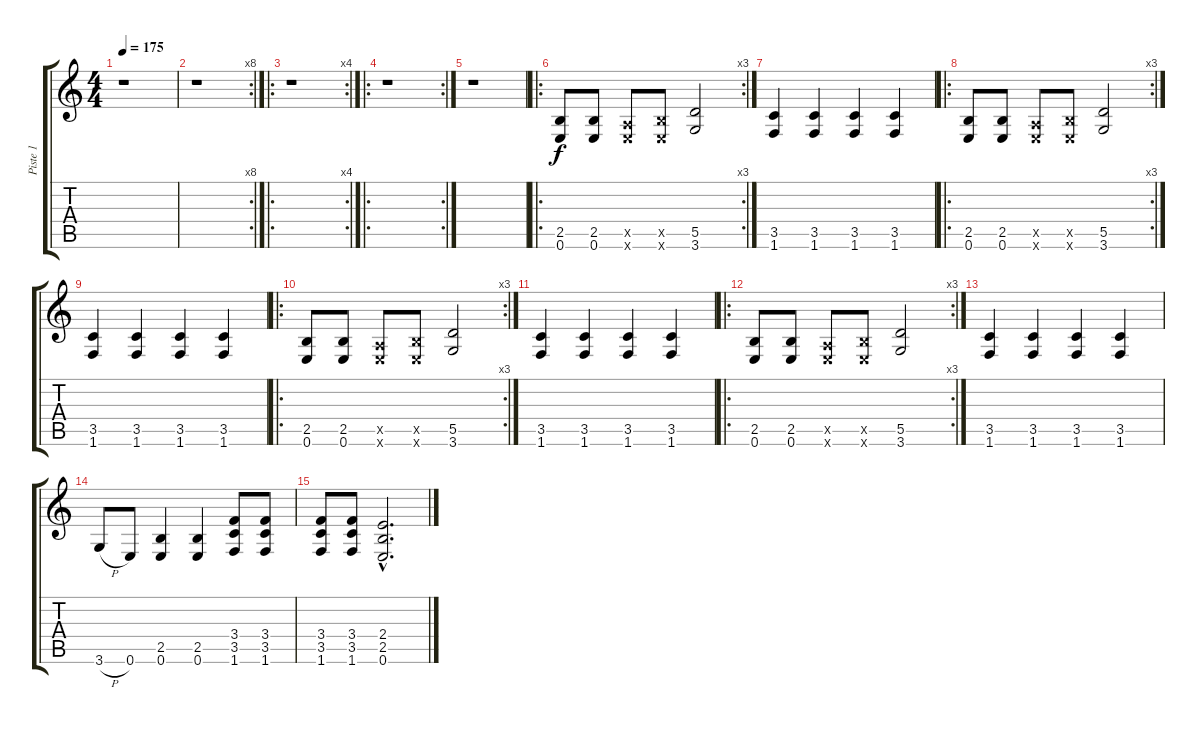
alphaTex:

\track ("Piste 1" "Piste 1") {instrument distortionguitar}
\staff {score tabs}
\tuning (E4 B3 G3 D3 A2 E2) {hide}
\ts (4 4)
\tempo 175
\clef g2
\ks c
r.1{dy f} |
\rc 8
r.1 |
\ro
\rc 4
r.1 |
\ro
\rc 2
r.1 |
r.1 |
\ro
\rc 3
(2.5 0.6).8 (2.5 0.6).8 (0.5{x} 0.6{x}).8 (2.5{x} 0.6{x}).8 (5.5 3.6).2 |
(3.5 1.6).4 (3.5 1.6).4 (3.5 1.6).4 (3.5 1.6).4 |
\ro
\rc 3
(2.5 0.6).8 (2.5 0.6).8 (0.5{x} 0.6{x}).8 (2.5{x} 0.6{x}).8 (5.5 3.6).2 |
(3.5 1.6).4 (3.5 1.6).4 (3.5 1.6).4 (3.5 1.6).4 |
\ro
\rc 3
(2.5 0.6).8 (2.5 0.6).8 (0.5{x} 0.6{x}).8 (2.5{x} 0.6{x}).8 (5.5 3.6).2 |
(3.5 1.6).4 (3.5 1.6).4 (3.5 1.6).4 (3.5 1.6).4 |
\ro
\rc 3
(2.5 0.6).8 (2.5 0.6).8 (0.5{x} 0.6{x}).8 (2.5{x} 0.6{x}).8 (5.5 3.6).2 |
(3.5 1.6).4 (3.5 1.6).4 (3.5 1.6).4 (3.5 1.6).4 |
3.6{h}.8 0.6.8 (2.5 0.6).4 (2.5 0.6).4 (3.4 3.5 1.6).8 (3.4 3.5 1.6).8 |
(3.4 3.5 1.6).8 (3.4 3.5 1.6).8 (2.4{hac} 2.5{hac} 0.6{hac}).2{d}
